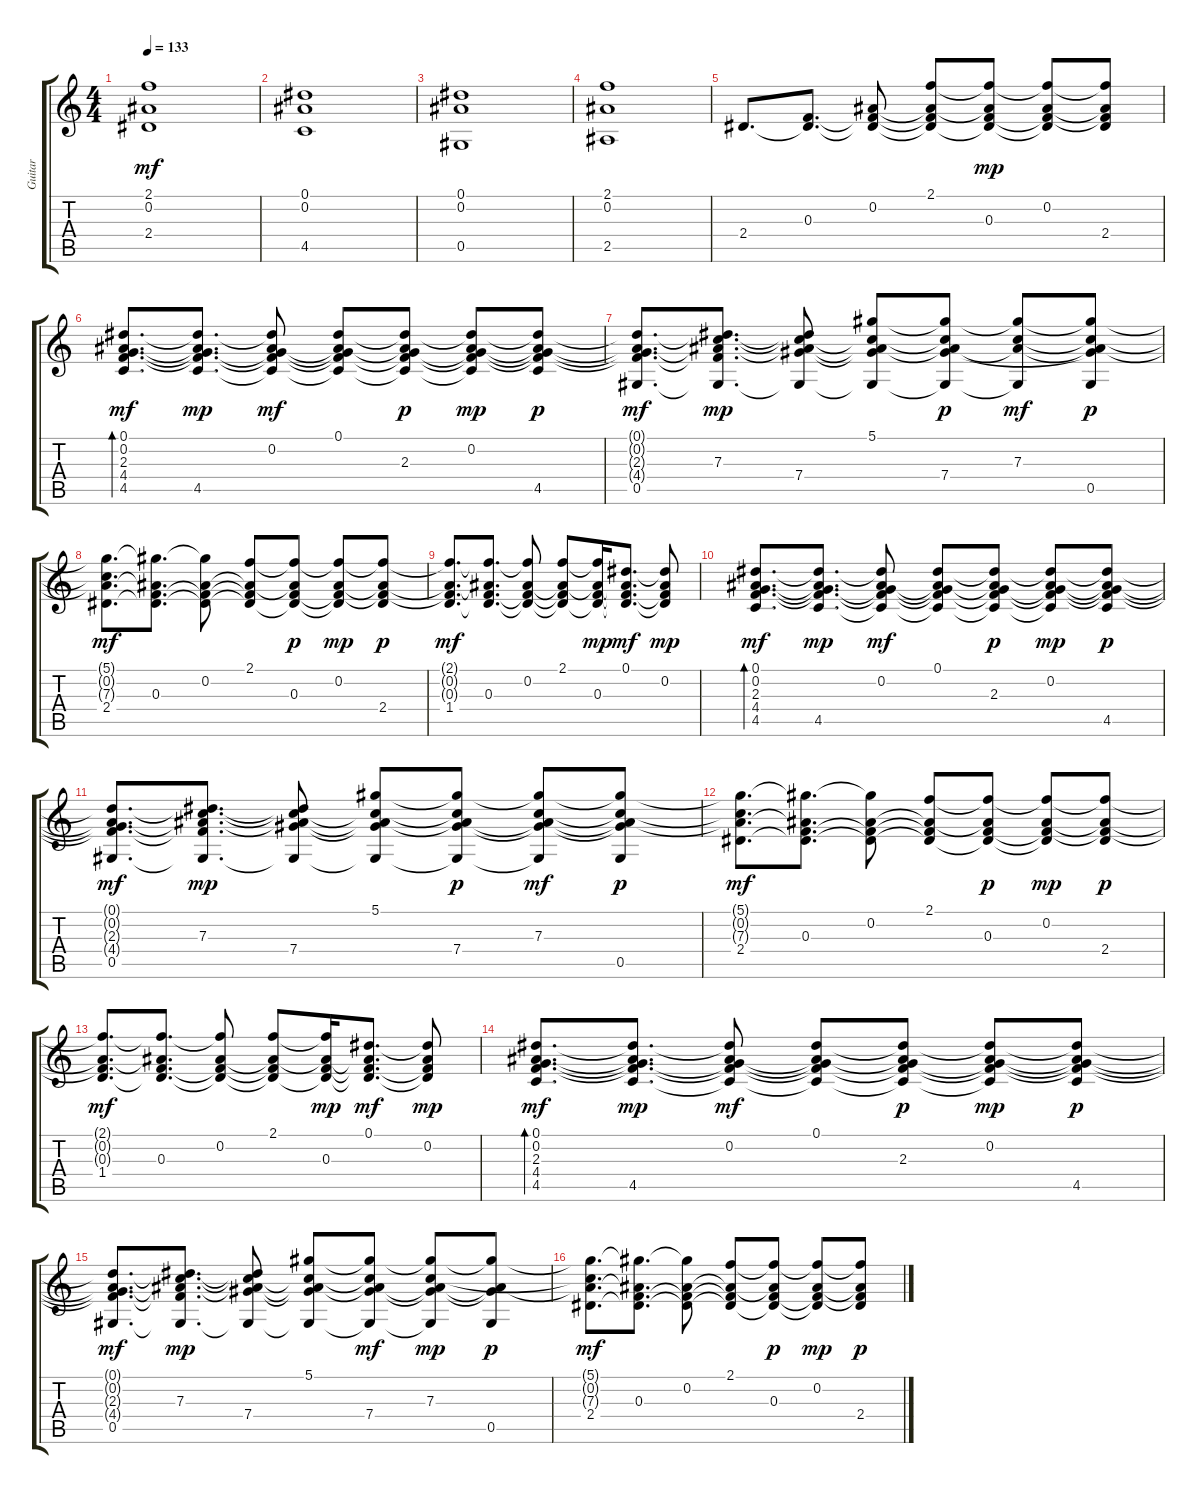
\track ("Guitar" "Guitar") {instrument acousticguitarsteel}
\staff {score tabs}
\tuning (Eb4 Bb3 F3 Db3 Ab2 Eb2) {hide}
\ts (4 4)
\tempo 133
\clef g2
\ks c
(2.1 0.2 2.4).1{dy mf} |
(0.1 0.2 4.5).1 |
(0.1 0.2 0.5).1 |
(2.1 0.2 2.5).1 |
2.4.8{d} (0.3 2.4{t}).8{d} (0.2 0.3{t} 2.4{t}).8 (2.1 0.2{t} 0.3{t} 2.4{t}).8 (2.1{t} 0.2{t} 0.3 2.4{t}).8{dy mp} (2.1{t} 0.2 0.3{t} 2.4{t}).8 (2.1{t} 0.2{t} 0.3{t} 2.4).8 |
(0.1 0.2 2.3 4.4 4.5).8{d bd 120 dy mf} (0.1{t} 0.2{t} 2.3{t} 4.4{t} 4.5).8{d dy mp} (0.1{t} 0.2 2.3{t} 4.4{t} 4.5{t}).8{dy mf} (0.1 0.2{t} 2.3{t} 4.4{t} 4.5{t}).8 (0.1{t} 0.2{t} 2.3 4.4{t} 4.5{t}).8{dy p} (0.1{t} 0.2 2.3{t} 4.4{t} 4.5{t}).8{dy mp} (0.1{t} 0.2{t} 2.3{t} 4.4{t} 4.5).8{dy p} |
(0.1{t} 0.2{t} 2.3{t} 4.4{t} 0.5).8{d dy mf} (0.1{t} 0.2{t} 7.3 4.4{t} 0.5{t}).8{d dy mp} (0.1{t} 0.2{t} 7.3{t} 7.4 0.5{t}).8 (5.1 0.2{t} 7.3{t} 7.4{t} 0.5{t}).8 (5.1{t} 0.2{t} 7.3{t} 7.4 0.5{t}).8{dy p} (5.1{t} 0.2{t} 7.3 0.5{t}).8{dy mf} (5.1{t} 0.2{t} 7.3{t} 7.4{t} 0.5).8{dy p} |
(5.1{t} 0.2{t} 7.3{t} 2.4).8{d dy mf} (5.1{t} 0.2{t} 0.3 2.4{t}).8{d} (5.1{t} 0.2 0.3{t} 2.4{t}).8 (2.1 0.2{t} 0.3{t} 2.4{t}).8 (2.1{t} 0.2{t} 0.3 2.4{t}).8{dy p} (2.1{t} 0.2 0.3{t} 2.4{t}).8{dy mp} (2.1{t} 0.2{t} 0.3{t} 2.4).8{dy p} |
(2.1{t} 0.2{t} 0.3{t} 1.4).8{d dy mf} (2.1{t} 0.2{t} 0.3 1.4{t}).8{d} (2.1{t} 0.2 0.3{t} 1.4{t}).8 (2.1 0.2{t} 0.3{t} 1.4{t}).8 (2.1{t} 0.2{t} 0.3 1.4{t}).16{dy mp} (0.1 0.2{t} 0.3{t} 1.4{t}).8{d dy mf} (0.1{t} 0.2 0.3{t} 1.4{t}).8{dy mp} |
(0.1 0.2 2.3 4.4 4.5).8{d bd 120 dy mf} (0.1{t} 0.2{t} 2.3{t} 4.4{t} 4.5).8{d dy mp} (0.1{t} 0.2 2.3{t} 4.4{t} 4.5{t}).8{dy mf} (0.1 0.2{t} 2.3{t} 4.4{t} 4.5{t}).8 (0.1{t} 0.2{t} 2.3 4.4{t} 4.5{t}).8{dy p} (0.1{t} 0.2 2.3{t} 4.4{t} 4.5{t}).8{dy mp} (0.1{t} 0.2{t} 2.3{t} 4.4{t} 4.5).8{dy p} |
(0.1{t} 0.2{t} 2.3{t} 4.4{t} 0.5).8{d dy mf} (0.1{t} 0.2{t} 7.3 4.4{t} 0.5{t}).8{d dy mp} (0.1{t} 0.2{t} 7.3{t} 7.4 0.5{t}).8 (5.1 0.2{t} 7.3{t} 7.4{t} 0.5{t}).8 (5.1{t} 0.2{t} 7.3{t} 7.4 0.5{t}).8{dy p} (5.1{t} 0.2{t} 7.3 7.4{t} 0.5{t}).8{dy mf} (5.1{t} 0.2{t} 7.3{t} 7.4{t} 0.5).8{dy p} |
(5.1{t} 0.2{t} 7.3{t} 2.4).8{d dy mf} (5.1{t} 0.2{t} 0.3 2.4{t}).8{d} (5.1{t} 0.2 0.3{t} 2.4{t}).8 (2.1 0.2{t} 0.3{t} 2.4{t}).8 (2.1{t} 0.2{t} 0.3 2.4{t}).8{dy p} (2.1{t} 0.2 0.3{t} 2.4{t}).8{dy mp} (2.1{t} 0.2{t} 0.3{t} 2.4).8{dy p} |
(2.1{t} 0.2{t} 0.3{t} 1.4).8{d dy mf} (2.1{t} 0.2{t} 0.3 1.4{t}).8{d} (2.1{t} 0.2 0.3{t} 1.4{t}).8 (2.1 0.2{t} 0.3{t} 1.4{t}).8 (2.1{t} 0.2{t} 0.3 1.4{t}).16{dy mp} (0.1 0.2{t} 0.3{t} 1.4{t}).8{d dy mf} (0.1{t} 0.2 0.3{t} 1.4{t}).8{dy mp} |
(0.1 0.2 2.3 4.4 4.5).8{d bd 120 dy mf} (0.1{t} 0.2{t} 2.3{t} 4.4{t} 4.5).8{d dy mp} (0.1{t} 0.2 2.3{t} 4.4{t} 4.5{t}).8{dy mf} (0.1 0.2{t} 2.3{t} 4.4{t} 4.5{t}).8 (0.1{t} 0.2{t} 2.3 4.4{t} 4.5{t}).8{dy p} (0.1{t} 0.2 2.3{t} 4.4{t} 4.5{t}).8{dy mp} (0.1{t} 0.2{t} 2.3{t} 4.4{t} 4.5).8{dy p} |
(0.1{t} 0.2{t} 2.3{t} 4.4{t} 0.5).8{d dy mf} (0.1{t} 0.2{t} 7.3 4.4{t} 0.5{t}).8{d dy mp} (0.1{t} 0.2{t} 7.3{t} 7.4 0.5{t}).8 (5.1 0.2{t} 7.3{t} 7.4{t} 0.5{t}).8 (5.1{t} 0.2{t} 7.3{t} 7.4 0.5{t}).8{dy mf} (5.1{t} 0.2{t} 7.3 7.4{t} 0.5{t}).8{dy mp} (5.1{t} 0.2{t} 7.4{t} 0.5).8{dy p} |
(5.1{t} 0.2{t} 7.3{t} 2.4).8{d dy mf} (5.1{t} 0.2{t} 0.3 2.4{t}).8{d} (5.1{t} 0.2 0.3{t} 2.4{t}).8 (2.1 0.2{t} 0.3{t} 2.4{t}).8 (2.1{t} 0.2{t} 0.3 2.4{t}).8{dy p} (2.1{t} 0.2 0.3{t} 2.4{t}).8{dy mp} (2.1{t} 0.2{t} 0.3{t} 2.4).8{dy p}
